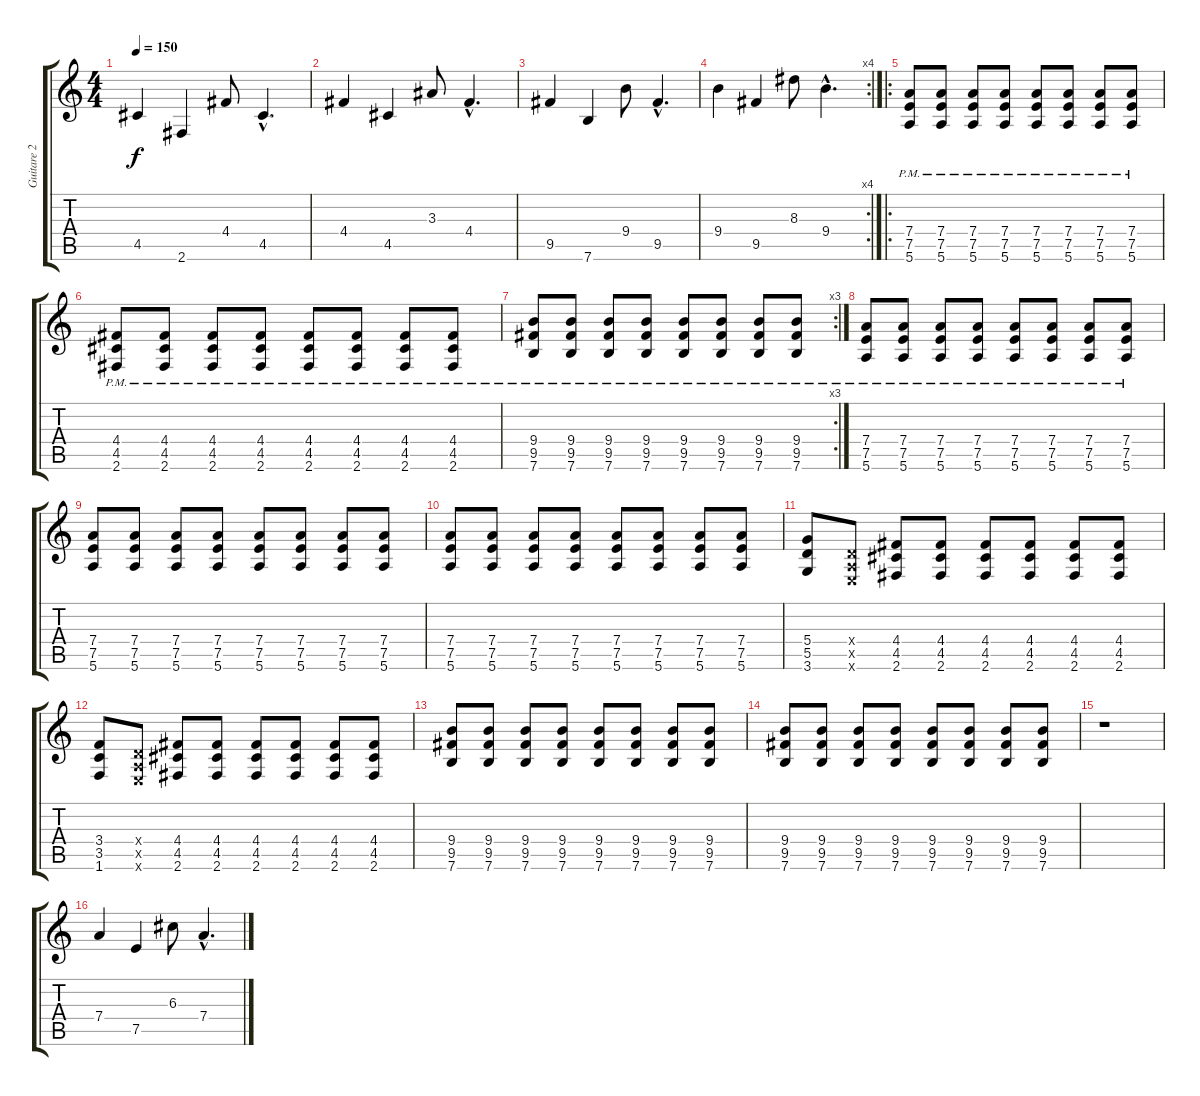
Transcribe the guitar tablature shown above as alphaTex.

\track ("Guitare 2" "Guitare 2") {instrument distortionguitar}
\staff {score tabs}
\tuning (E4 B3 G3 D3 A2 E2) {hide}
\ts (4 4)
\tempo 150
\clef g2
\ks c
4.5.4{dy f} 2.6.4 4.4.8 4.5{hac}.4{d} |
4.4.4 4.5.4 3.3.8 4.4{hac}.4{d} |
9.5.4 7.6.4 9.4.8 9.5{hac}.4{d} |
\rc 4
9.4.4 9.5.4 8.3.8 9.4{hac}.4{d} |
\ro
(7.4{pm} 7.5{pm} 5.6{pm}).8 (7.4{pm} 7.5{pm} 5.6{pm}).8 (7.4{pm} 7.5{pm} 5.6{pm}).8 (7.4{pm} 7.5{pm} 5.6{pm}).8 (7.4{pm} 7.5{pm} 5.6{pm}).8 (7.4{pm} 7.5{pm} 5.6{pm}).8 (7.4{pm} 7.5{pm} 5.6{pm}).8 (7.4{pm} 7.5{pm} 5.6{pm}).8 |
(4.4{pm} 4.5{pm} 2.6{pm}).8 (4.4{pm} 4.5{pm} 2.6{pm}).8 (4.4{pm} 4.5{pm} 2.6{pm}).8 (4.4{pm} 4.5{pm} 2.6{pm}).8 (4.4{pm} 4.5{pm} 2.6{pm}).8 (4.4{pm} 4.5{pm} 2.6{pm}).8 (4.4{pm} 4.5{pm} 2.6{pm}).8 (4.4{pm} 4.5{pm} 2.6{pm}).8 |
\rc 3
(9.4{pm} 9.5{pm} 7.6{pm}).8 (9.4{pm} 9.5{pm} 7.6{pm}).8 (9.4{pm} 9.5{pm} 7.6{pm}).8 (9.4{pm} 9.5{pm} 7.6{pm}).8 (9.4{pm} 9.5{pm} 7.6{pm}).8 (9.4{pm} 9.5{pm} 7.6{pm}).8 (9.4{pm} 9.5{pm} 7.6{pm}).8 (9.4{pm} 9.5{pm} 7.6{pm}).8 |
(7.4{pm} 7.5{pm} 5.6{pm}).8 (7.4{pm} 7.5{pm} 5.6{pm}).8 (7.4{pm} 7.5{pm} 5.6{pm}).8 (7.4{pm} 7.5{pm} 5.6{pm}).8 (7.4{pm} 7.5{pm} 5.6{pm}).8 (7.4{pm} 7.5{pm} 5.6{pm}).8 (7.4{pm} 7.5{pm} 5.6{pm}).8 (7.4{pm} 7.5{pm} 5.6{pm}).8 |
(7.4 7.5 5.6).8 (7.4 7.5 5.6).8 (7.4 7.5 5.6).8 (7.4 7.5 5.6).8 (7.4 7.5 5.6).8 (7.4 7.5 5.6).8 (7.4 7.5 5.6).8 (7.4 7.5 5.6).8 |
(7.4 7.5 5.6).8 (7.4 7.5 5.6).8 (7.4 7.5 5.6).8 (7.4 7.5 5.6).8 (7.4 7.5 5.6).8 (7.4 7.5 5.6).8 (7.4 7.5 5.6).8 (7.4 7.5 5.6).8 |
(5.4 5.5 3.6).8 (0.4{x} 0.5{x} 0.6{x}).8 (4.4 4.5 2.6).8 (4.4 4.5 2.6).8 (4.4 4.5 2.6).8 (4.4 4.5 2.6).8 (4.4 4.5 2.6).8 (4.4 4.5 2.6).8 |
(3.4 3.5 1.6).8 (0.4{x} 0.5{x} 0.6{x}).8 (4.4 4.5 2.6).8 (4.4 4.5 2.6).8 (4.4 4.5 2.6).8 (4.4 4.5 2.6).8 (4.4 4.5 2.6).8 (4.4 4.5 2.6).8 |
(9.4 9.5 7.6).8 (9.4 9.5 7.6).8 (9.4 9.5 7.6).8 (9.4 9.5 7.6).8 (9.4 9.5 7.6).8 (9.4 9.5 7.6).8 (9.4 9.5 7.6).8 (9.4 9.5 7.6).8 |
(9.4 9.5 7.6).8 (9.4 9.5 7.6).8 (9.4 9.5 7.6).8 (9.4 9.5 7.6).8 (9.4 9.5 7.6).8 (9.4 9.5 7.6).8 (9.4 9.5 7.6).8 (9.4 9.5 7.6).8 |
r.1 |
7.4.4 7.5.4 6.3.8 7.4{hac}.4{d}
